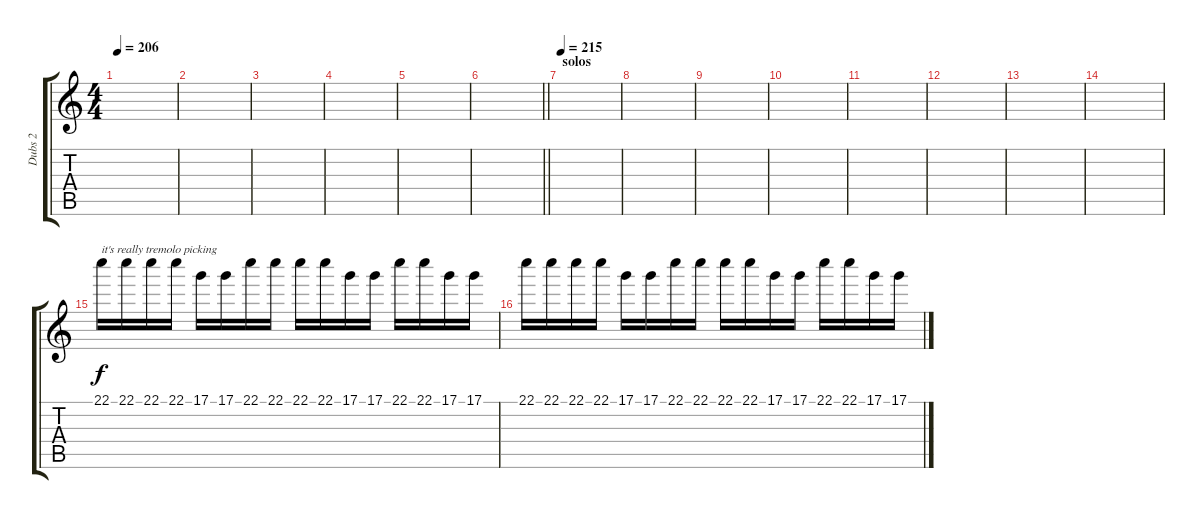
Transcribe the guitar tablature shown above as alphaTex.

\track ("Dubs 2" "Dubs 2") {instrument distortionguitar}
\staff {score tabs}
\tuning (D4 A3 F3 C3 G2 D2) {hide}
\ts (4 4)
\tempo 206
\clef g2
\ks c
|
|
|
|
|
\barLineRight lightlight
|
\section ("" "solos")
\tempo 215
|
|
|
|
|
|
|
|
22.1.16{txt "it's really tremolo picking"} 22.1.16 22.1.16 22.1.16 17.1.16 17.1.16 22.1.16 22.1.16 22.1.16 22.1.16 17.1.16 17.1.16 22.1.16 22.1.16 17.1.16 17.1.16 |
22.1.16 22.1.16 22.1.16 22.1.16 17.1.16 17.1.16 22.1.16 22.1.16 22.1.16 22.1.16 17.1.16 17.1.16 22.1.16 22.1.16 17.1.16 17.1.16
